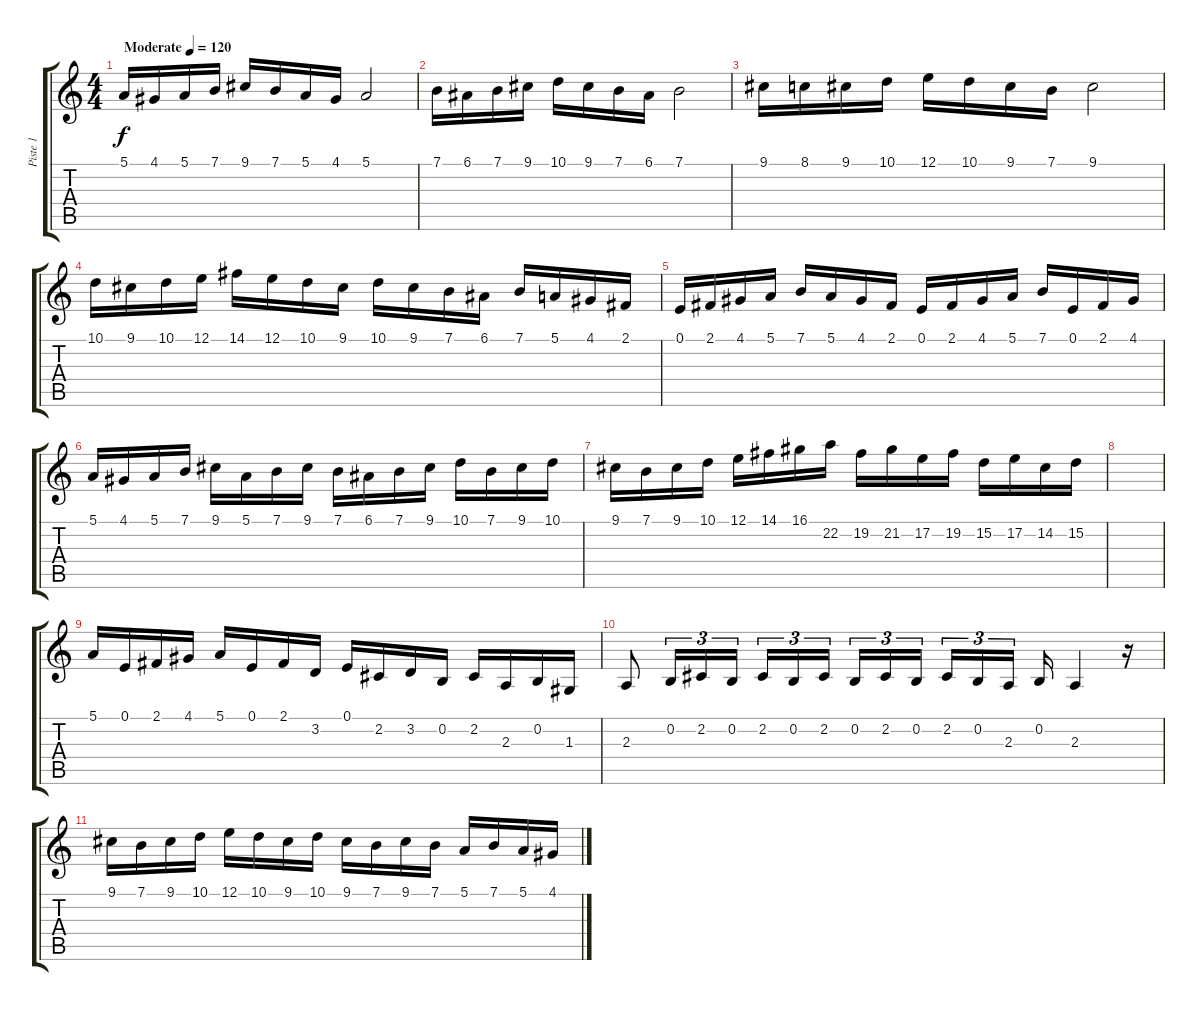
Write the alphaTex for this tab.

\track ("Piste 1" "Piste 1") {instrument acousticgrandpiano}
\staff {score tabs}
\tuning (E4 B3 G3 D3 A2 E2) {hide}
\ts (4 4)
\tempo (120 "Moderate")
\clef g2
\ks c
5.1.16{dy f instrument acousticgrandpiano} 4.1.16 5.1.16 7.1.16 9.1.16 7.1.16 5.1.16 4.1.16 5.1.2 |
7.1.16 6.1.16 7.1.16 9.1.16 10.1.16 9.1.16 7.1.16 6.1.16 7.1.2 |
9.1.16 8.1.16 9.1.16 10.1.16 12.1.16 10.1.16 9.1.16 7.1.16 9.1.2 |
10.1.16 9.1.16 10.1.16 12.1.16 14.1.16 12.1.16 10.1.16 9.1.16 10.1.16 9.1.16 7.1.16 6.1.16 7.1.16 5.1.16 4.1.16 2.1.16 |
0.1.16 2.1.16 4.1.16 5.1.16 7.1.16 5.1.16 4.1.16 2.1.16 0.1.16 2.1.16 4.1.16 5.1.16 7.1.16 0.1.16 2.1.16 4.1.16 |
5.1.16 4.1.16 5.1.16 7.1.16 9.1.16 5.1.16 7.1.16 9.1.16 7.1.16 6.1.16 7.1.16 9.1.16 10.1.16 7.1.16 9.1.16 10.1.16 |
9.1.16 7.1.16 9.1.16 10.1.16 12.1.16 14.1.16 16.1.16 22.2.16 19.2.16 21.2.16 17.2.16 19.2.16 15.2.16 17.2.16 14.2.16 15.2.16 |
|
5.1.16 0.1.16 2.1.16 4.1.16 5.1.16 0.1.16 2.1.16 3.2.16 0.1.16 2.2.16 3.2.16 0.2.16 2.2.16 2.3.16 0.2.16 1.3.16 |
2.3.8 0.2.16{tu (3 2)} 2.2.16{tu (3 2)} 0.2.16{tu (3 2)} 2.2.16{tu (3 2)} 0.2.16{tu (3 2)} 2.2.16{tu (3 2) beam splitsecondary} 0.2.16{tu (3 2)} 2.2.16{tu (3 2)} 0.2.16{tu (3 2)} 2.2.16{tu (3 2)} 0.2.16{tu (3 2)} 2.3.16{tu (3 2) beam splitsecondary} 0.2.16 2.3.4 r.16 |
9.1.16 7.1.16 9.1.16 10.1.16 12.1.16 10.1.16 9.1.16 10.1.16 9.1.16 7.1.16 9.1.16 7.1.16 5.1.16 7.1.16 5.1.16 4.1.16
